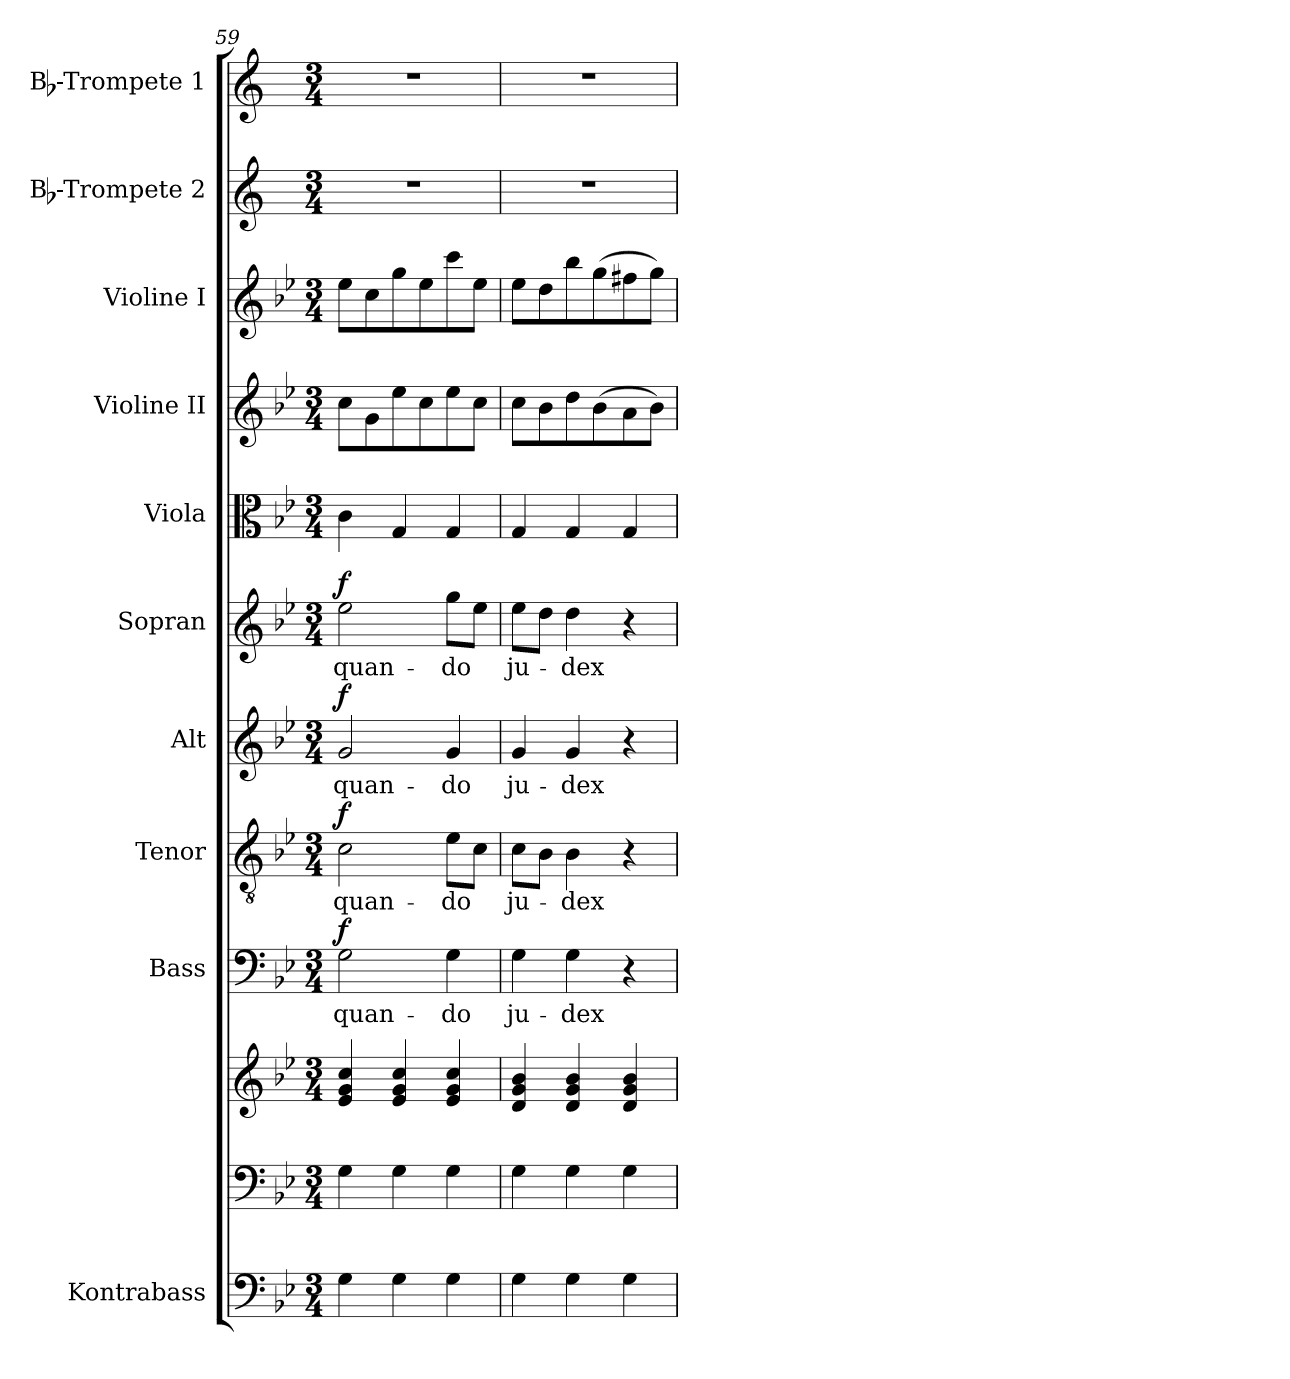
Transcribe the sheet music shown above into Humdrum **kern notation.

**kern	**kern	**kern	**kern	**text	**dynam	**kern	**text	**dynam	**kern	**text	**dynam	**kern	**text	**dynam	**kern	**kern	**kern	**kern	**kern
*part11	*part10	*part10	*part9	*part9	*part9	*part8	*part8	*part8	*part7	*part7	*part7	*part6	*part6	*part6	*part5	*part4	*part3	*part2	*part1
*staff12	*staff11	*staff10	*staff9	*staff9	*staff9	*staff8	*staff8	*staff8	*staff7	*staff7	*staff7	*staff6	*staff6	*staff6	*staff5	*staff4	*staff3	*staff2	*staff1
*I"Kontrabass	*	*	*I"Bass	*	*	*I"Tenor	*	*	*I"Alt	*	*	*I"Sopran	*	*	*I"Viola	*I"Violine II	*I"Violine I	*I"Bb-Trompete 2	*I"Bb-Trompete 1
*I'Kb.	*	*	*I'B.	*	*	*I'T.	*	*	*I'A.	*	*	*I'S.	*	*	*I'Vla.	*I'Vl. II	*I'Vl. I	*I'Bb Trp. 2	*I'Bb Trp. 1
*clefF4	*clefF4	*clefG2	*clefF4	*	*	*clefGv2	*	*	*clefG2	*	*	*clefG2	*	*	*clefC3	*clefG2	*clefG2	*clefG2	*clefG2
*ITrd7c12	*	*	*	*	*	*	*	*	*	*	*	*	*	*	*	*	*	*ITrd1c2	*ITrd1c2
*k[b-e-]	*k[b-e-]	*k[b-e-]	*k[b-e-]	*	*	*k[b-e-]	*	*	*k[b-e-]	*	*	*k[b-e-]	*	*	*k[b-e-]	*k[b-e-]	*k[b-e-]	*k[b-e-]	*k[b-e-]
*B-:	*B-:	*B-:	*B-:	*	*	*B-:	*	*	*B-:	*	*	*B-:	*	*	*B-:	*B-:	*B-:	*B-:	*B-:
*M3/4	*M3/4	*M3/4	*M3/4	*	*	*M3/4	*	*	*M3/4	*	*	*M3/4	*	*	*M3/4	*M3/4	*M3/4	*M3/4	*M3/4
=59	=59	=59	=59	=59	=59	=59	=59	=59	=59	=59	=59	=59	=59	=59	=59	=59	=59	=59	=59
!	!	!	!	!LO:LY:b	!LO:DY:a	!	!LO:LY:b	!LO:DY:a	!	!LO:LY:b	!LO:DY:a	!	!LO:LY:b	!LO:DY:a	!	!	!	!	!
4GG\	4G\	4e-/ 4g/ 4cc/	2G\	quan-	f	2c\	quan-	f	2g/	quan-	f	2ee-\	quan-	f	4c\	8cc\L	8ee-\L	2.r	2.r
.	.	.	.	.	.	.	.	.	.	.	.	.	.	.	.	8g\	8cc\	.	.
4GG\	4G\	4e-/ 4g/ 4cc/	.	.	.	.	.	.	.	.	.	.	.	.	4G/	8ee-\	8gg\	.	.
.	.	.	.	.	.	.	.	.	.	.	.	.	.	.	.	8cc\	8ee-\	.	.
!	!	!	!	!LO:LY:b	!	!	!LO:LY:b	!	!	!LO:LY:b	!	!	!LO:LY:b	!	!	!	!	!	!
4GG\	4G\	4e-/ 4g/ 4cc/	4G\	-do	.	8e-\L	-do	.	4g/	-do	.	8gg\L	-do	.	4G/	8ee-\	8ccc\	.	.
.	.	.	.	.	.	8c\J	.	.	.	.	.	8ee-\J	.	.	.	8cc\J	8ee-\J	.	.
=60	=60	=60	=60	=60	=60	=60	=60	=60	=60	=60	=60	=60	=60	=60	=60	=60	=60	=60	=60
!	!	!	!	!LO:LY:b	!	!	!LO:LY:b	!	!	!LO:LY:b	!	!	!LO:LY:b	!	!	!	!	!	!
4GG\	4G\	4d/ 4g/ 4b-/	4G\	ju-	.	8c\L	ju-	.	4g/	ju-	.	8ee-\L	ju-	.	4G/	8cc\L	8ee-\L	2.r	2.r
.	.	.	.	.	.	8B-\J	.	.	.	.	.	8dd\J	.	.	.	8b-\	8dd\	.	.
!	!	!	!	!LO:LY:b	!	!	!LO:LY:b	!	!	!LO:LY:b	!	!	!LO:LY:b	!	!	!	!	!	!
4GG\	4G\	4d/ 4g/ 4b-/	4G\	-dex	.	4B-\	-dex	.	4g/	-dex	.	4dd\	-dex	.	4G/	8dd\	8bb-\	.	.
.	.	.	.	.	.	.	.	.	.	.	.	.	.	.	.	(>8b-\	(>8gg\	.	.
4GG\	4G\	4d/ 4g/ 4b-/	4r	.	.	4r	.	.	4r	.	.	4r	.	.	4G/	8a\	8ff#X\	.	.
.	.	.	.	.	.	.	.	.	.	.	.	.	.	.	.	8b-\J)	8gg\J)	.	.
=	=	=	=	=	=	=	=	=	=	=	=	=	=	=	=	=	=	=	=
*-	*-	*-	*-	*-	*-	*-	*-	*-	*-	*-	*-	*-	*-	*-	*-	*-	*-	*-	*-
